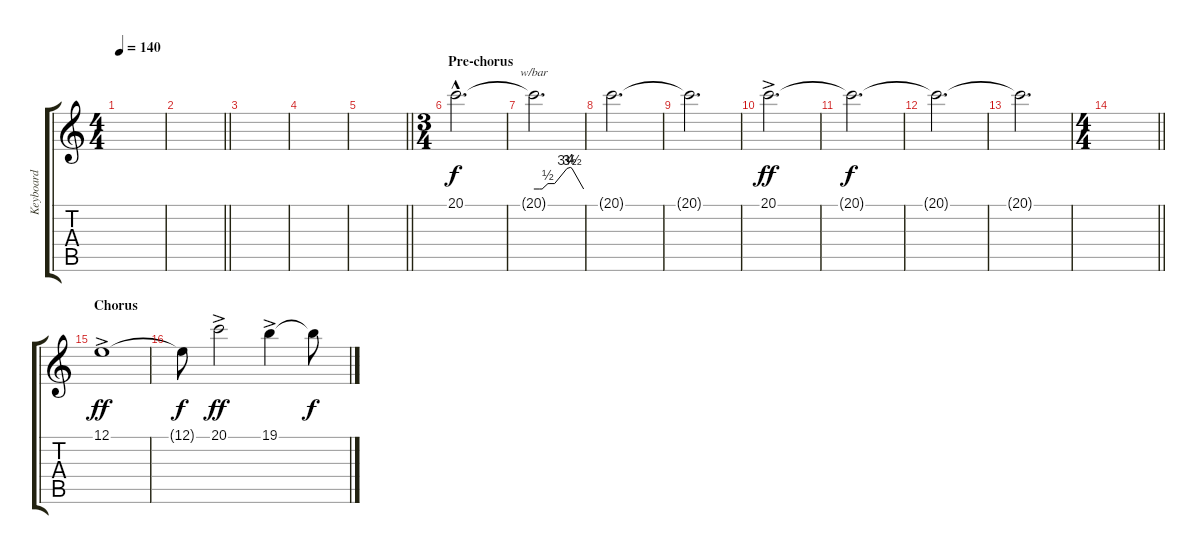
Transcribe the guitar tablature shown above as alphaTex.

\track ("Keyboard" "Keyboard") {instrument pad8sweep}
\staff {score tabs}
\tuning (E4 B3 G3 D3 A2 E2) {hide}
\ts (4 4)
\tempo 140
\clef g2
\ks c
|
\barLineRight lightlight
|
|
|
\barLineRight lightlight
|
\ts (3 4)
\section ("" "Pre-chorus")
20.1{hac}.2{d volume 11 instrument pad8sweep} |
20.1{t}.2{d tbe (custom default 0 0 7 0 10 0 17 2 25 2 40 14 44 16 46 14 60 0) dy f} |
20.1{t}.2{d} |
20.1{t}.2{d} |
20.1{ac}.2{d dy ff} |
20.1{t}.2{d dy f} |
20.1{t}.2{d} |
20.1{t}.2{d} |
\ts (4 4)
\barLineRight lightlight
|
\section ("" "Chorus")
12.1{ac}.1{dy ff} |
12.1{t}.8{dy f} 20.1{ac}.2{dy ff} 19.1{ac}.4 19.1{t}.8{dy f}
